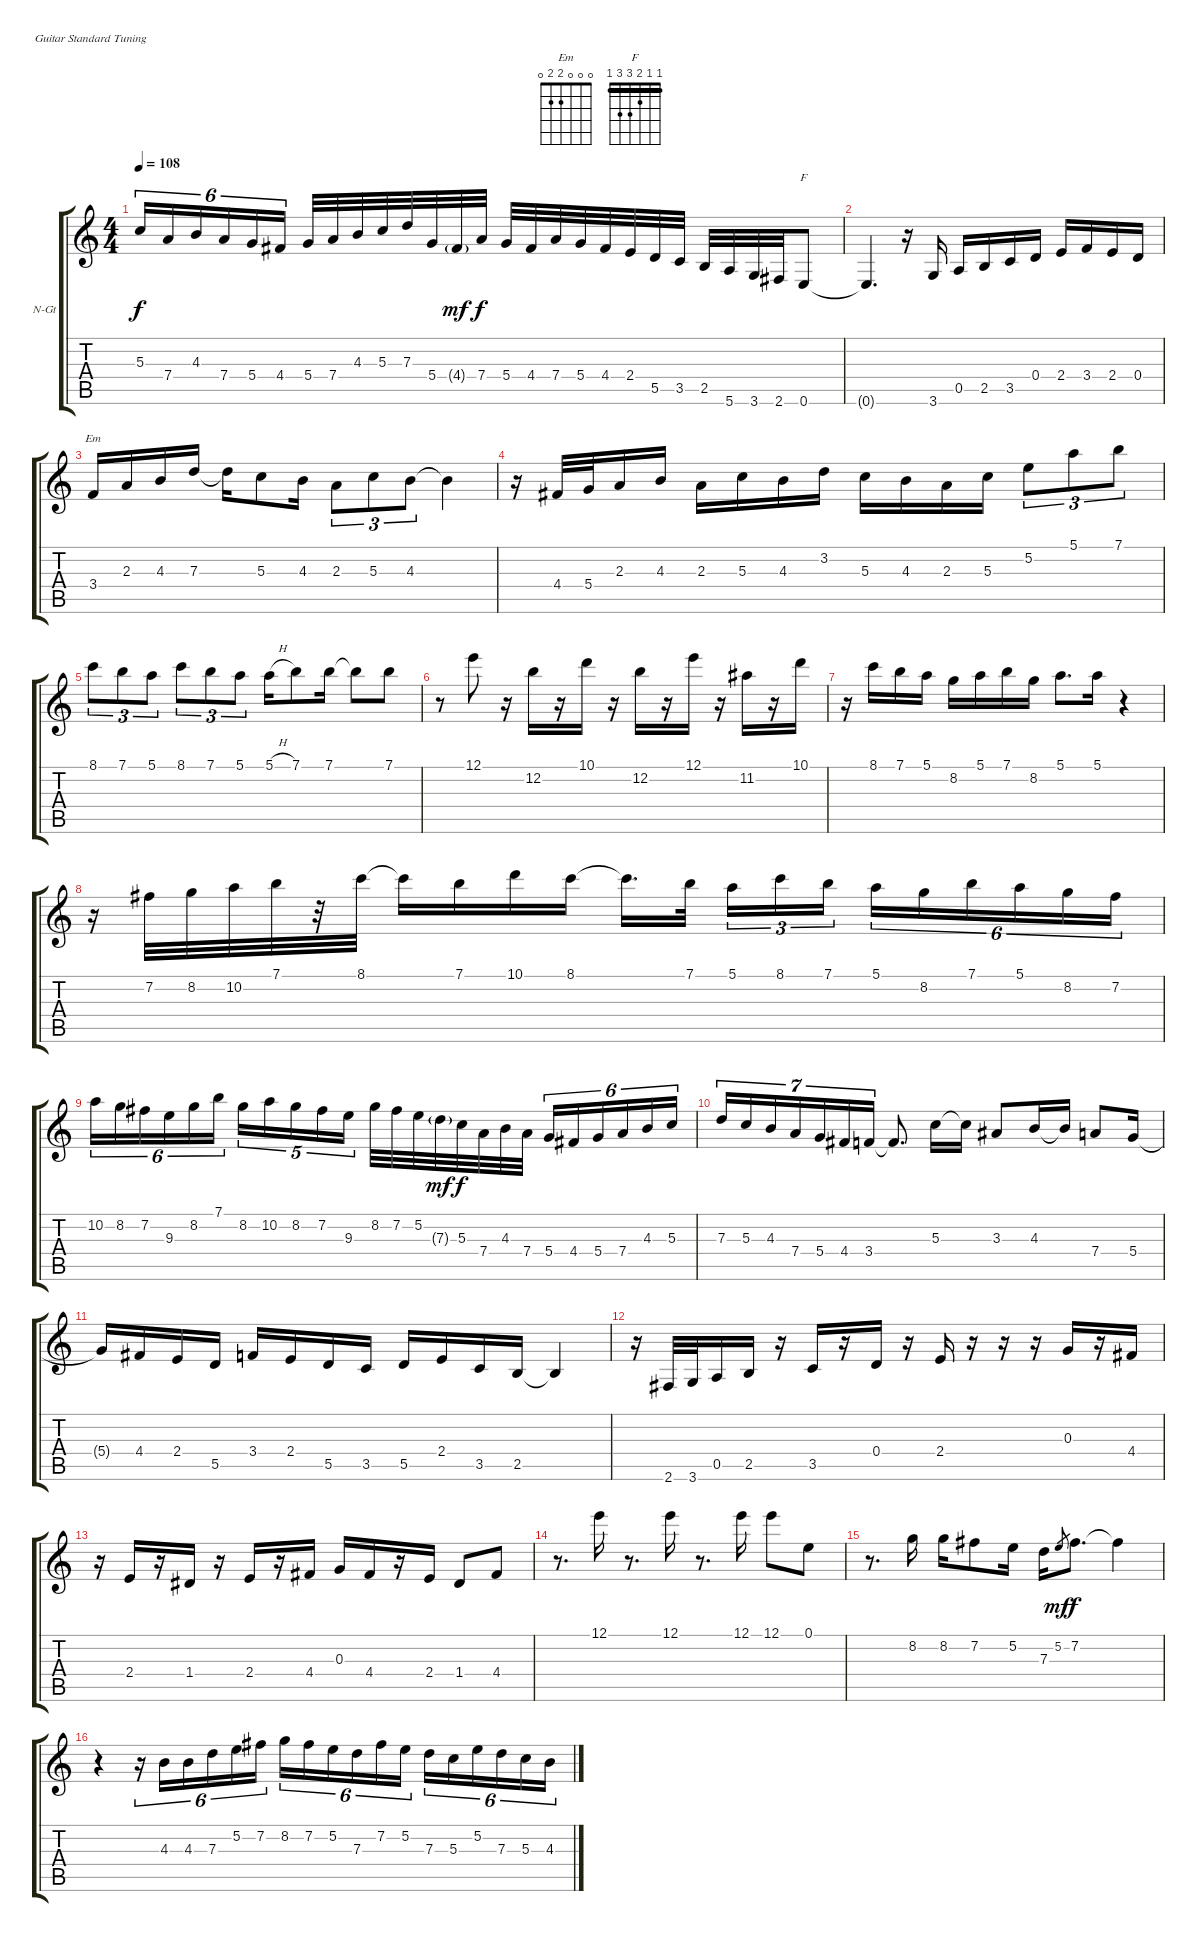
\bracketExtendMode groupsimilarinstruments
\firstSystemTrackNameOrientation horizontal
\otherSystemsTrackNameOrientation horizontal
\track ("Al Di Meola" "N-Gt") {instrument acousticguitarnylon}
\staff {score tabs}
\tuning (E4 B3 G3 D3 A2 E2)
\chord ("Em" 0 0 0 2 2 0) {showfingering false}
\chord ("F" 1 1 2 3 3 1) {showfingering false barre (1 1)}
\ts (4 4)
\tempo 108
\clef g2
\ks c
5.3.16{tu (6 4) dy f} 7.4.16{tu (6 4)} 4.3.16{tu (6 4)} 7.4.16{tu (6 4)} 5.4.16{tu (6 4)} 4.4.16{tu (6 4)} 5.4.32 7.4.32 4.3.32 5.3.32 7.3.32 5.4.32 4.4{g}.32{dy mf} 7.4.32{dy f} 5.4.32 4.4.32 7.4.32 5.4.32 4.4.32 2.4.32 5.5.32 3.5.32 2.5.32 5.6.32 3.6.32 2.6.32 0.6.8{ch "F"} |
0.6{t}.4{d} r.16 3.6.16 0.5.16 2.5.16 3.5.16 0.4.16 2.4.16 3.4.16 2.4.16 0.4.16 |
3.4.16{ch "Em"} 2.3.16 4.3.16 7.3.16 7.3{t}.16 5.3.8 4.3.16 2.3.8{tu (3 2)} 5.3.8{tu (3 2)} 4.3.8{tu (3 2)} 4.3{t}.4 |
r.16 4.4.32 5.4.32 2.3.16 4.3.16 2.3.16 5.3.16 4.3.16 3.2.16 5.3.16 4.3.16 2.3.16 5.3.16 5.2.8{tu (3 2)} 5.1.8{tu (3 2)} 7.1.8{tu (3 2)} |
8.1.8{tu (3 2)} 7.1.8{tu (3 2)} 5.1.8{tu (3 2)} 8.1.8{tu (3 2)} 7.1.8{tu (3 2)} 5.1.8{tu (3 2)} 5.1{h}.16 7.1.8 7.1.16 7.1{t}.8 7.1.8 |
r.8 12.1.8 r.16 12.2.16 r.16 10.1.16 r.16 12.2.16 r.16 12.1.16 r.16 11.2.16 r.16 10.1.16 |
r.16 8.1.16 7.1.16 5.1.16 8.2.16 5.1.16 7.1.16 8.2.16 5.1.8{d} 5.1.16 r.4 |
r.16 7.2.32 8.2.32 10.2.32 7.1.32 r.32 8.1.32 8.1{t}.16 7.1.16 10.1.16 8.1.16 8.1{t}.16{d} 7.1.32 5.1.16{tu (3 2)} 8.1.16{tu (3 2)} 7.1.16{tu (3 2)} 5.1.16{tu (6 4)} 8.2.16{tu (6 4)} 7.1.16{tu (6 4)} 5.1.16{tu (6 4)} 8.2.16{tu (6 4)} 7.2.16{tu (6 4)} |
10.2.16{tu (6 4)} 8.2.16{tu (6 4)} 7.2.16{tu (6 4)} 9.3.16{tu (6 4)} 8.2.16{tu (6 4)} 7.1.16{tu (6 4)} 8.2.16{tu (5 4)} 10.2.16{tu (5 4)} 8.2.16{tu (5 4)} 7.2.16{tu (5 4)} 9.3.16{tu (5 4)} 8.2.32 7.2.32 5.2.32 7.3{g}.32{dy mf} 5.3.32{dy f} 7.4.32 4.3.32 7.4.32 5.4.16{tu (6 4)} 4.4.16{tu (6 4)} 5.4.16{tu (6 4)} 7.4.16{tu (6 4)} 4.3.16{tu (6 4)} 5.3.16{tu (6 4)} |
7.3.16{tu (7 4)} 5.3.16{tu (7 4)} 4.3.16{tu (7 4)} 7.4.16{tu (7 4)} 5.4.16{tu (7 4)} 4.4.16{tu (7 4)} 3.4.16{tu (7 4)} 3.4{t}.8{d} 5.3.16 5.3{t}.16 3.3.8 4.3.16 4.3{t}.16 7.4.8 5.4.16 |
5.4{t}.16 4.4.16 2.4.16 5.5.16 3.4.16 2.4.16 5.5.16 3.5.16 5.5.16 2.4.16 3.5.16 2.5.16 2.5{t}.4 |
r.16 2.6.32 3.6.32 0.5.16 2.5.16 r.16 3.5.16 r.16 0.4.16 r.16 2.4.16 r.16 r.16 r.16 0.3.16 r.16 4.4.16 |
r.16 2.4.16 r.16 1.4.16 r.16 2.4.16 r.16 4.4.16 0.3.16 4.4.16 r.16 2.4.16 1.4.8 4.4.8 |
r.8{d} 12.1.16 r.8{d} 12.1.16 r.8{d} 12.1.16 12.1.8 0.1.8 |
r.8{d} 8.2.16 8.2.16 7.2.8 5.2.16 7.3.16 5.2.8{gr dy mf} 7.2.8{d dy f} 7.2{t}.4 |
r.4 r.16{tu (6 4)} 4.3.16{tu (6 4)} 4.3.16{tu (6 4)} 7.3.16{tu (6 4)} 5.2.16{tu (6 4)} 7.2.16{tu (6 4)} 8.2.16{tu (6 4)} 7.2.16{tu (6 4)} 5.2.16{tu (6 4)} 7.3.16{tu (6 4)} 7.2.16{tu (6 4)} 5.2.16{tu (6 4)} 7.3.16{tu (6 4)} 5.3.16{tu (6 4)} 5.2.16{tu (6 4)} 7.3.16{tu (6 4)} 5.3.16{tu (6 4)} 4.3.16{tu (6 4)}
